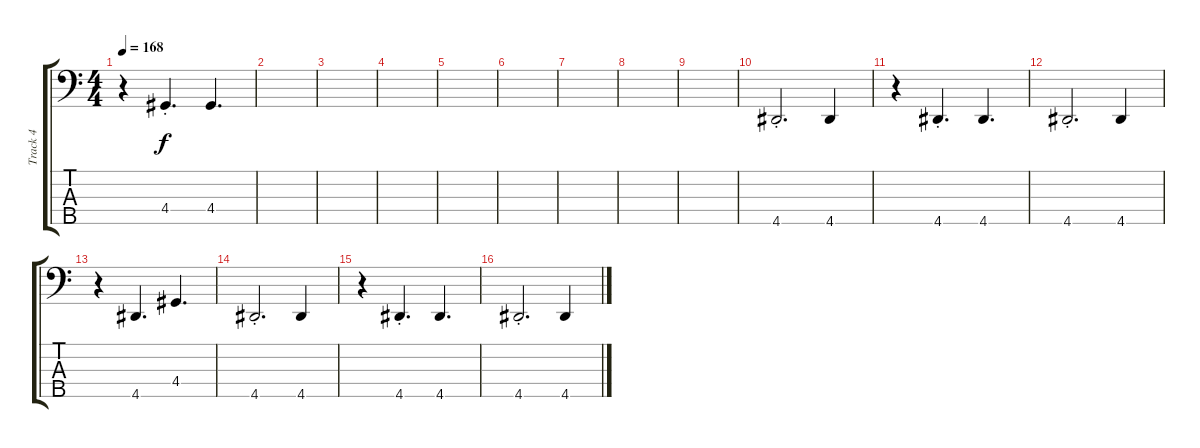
\track ("Track 4" "Track 4") {instrument electricbassfinger}
\staff {score tabs}
\tuning (G2 D2 A1 E1 B0) {hide}
\ts (4 4)
\tempo 168
\clef f4
\ks c
r.4{dy f} 4.4{st}.4{d} 4.4.4{d} |
|
|
|
|
|
|
|
|
4.5{st}.2{d} 4.5.4 |
r.4 4.5{st}.4{d} 4.5.4{d} |
4.5{st}.2{d} 4.5.4 |
r.4 4.5.4{d} 4.4.4{d} |
4.5{st}.2{d} 4.5.4 |
r.4 4.5{st}.4{d} 4.5.4{d} |
4.5{st}.2{d} 4.5.4
